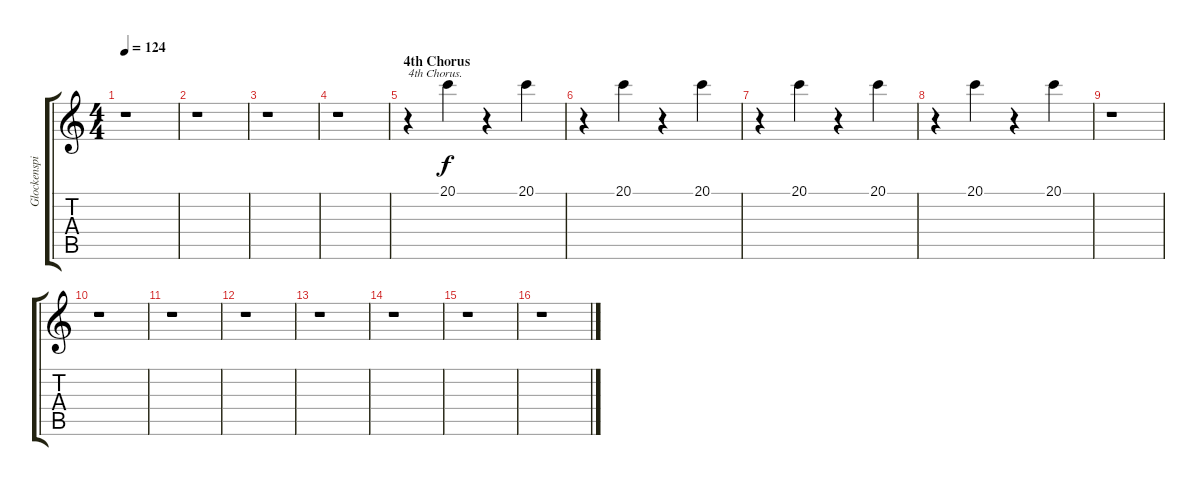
\track ("Glockenspiel" "Glockenspi") {instrument glockenspiel}
\staff {score tabs}
\tuning (E4 B3 G3 D3 A2 E2) {hide}
\ts (4 4)
\tempo 124
\clef g2
\ks c
r.1{dy f} |
r.1 |
r.1 |
r.1 |
\section ("" "4th Chorus")
r.4{txt "4th Chorus."} 20.1.4 r.4 20.1.4 |
r.4 20.1.4 r.4 20.1.4 |
r.4 20.1.4 r.4 20.1.4 |
r.4 20.1.4 r.4 20.1.4 |
r.1 |
r.1 |
r.1 |
r.1 |
r.1 |
r.1 |
r.1 |
r.1
